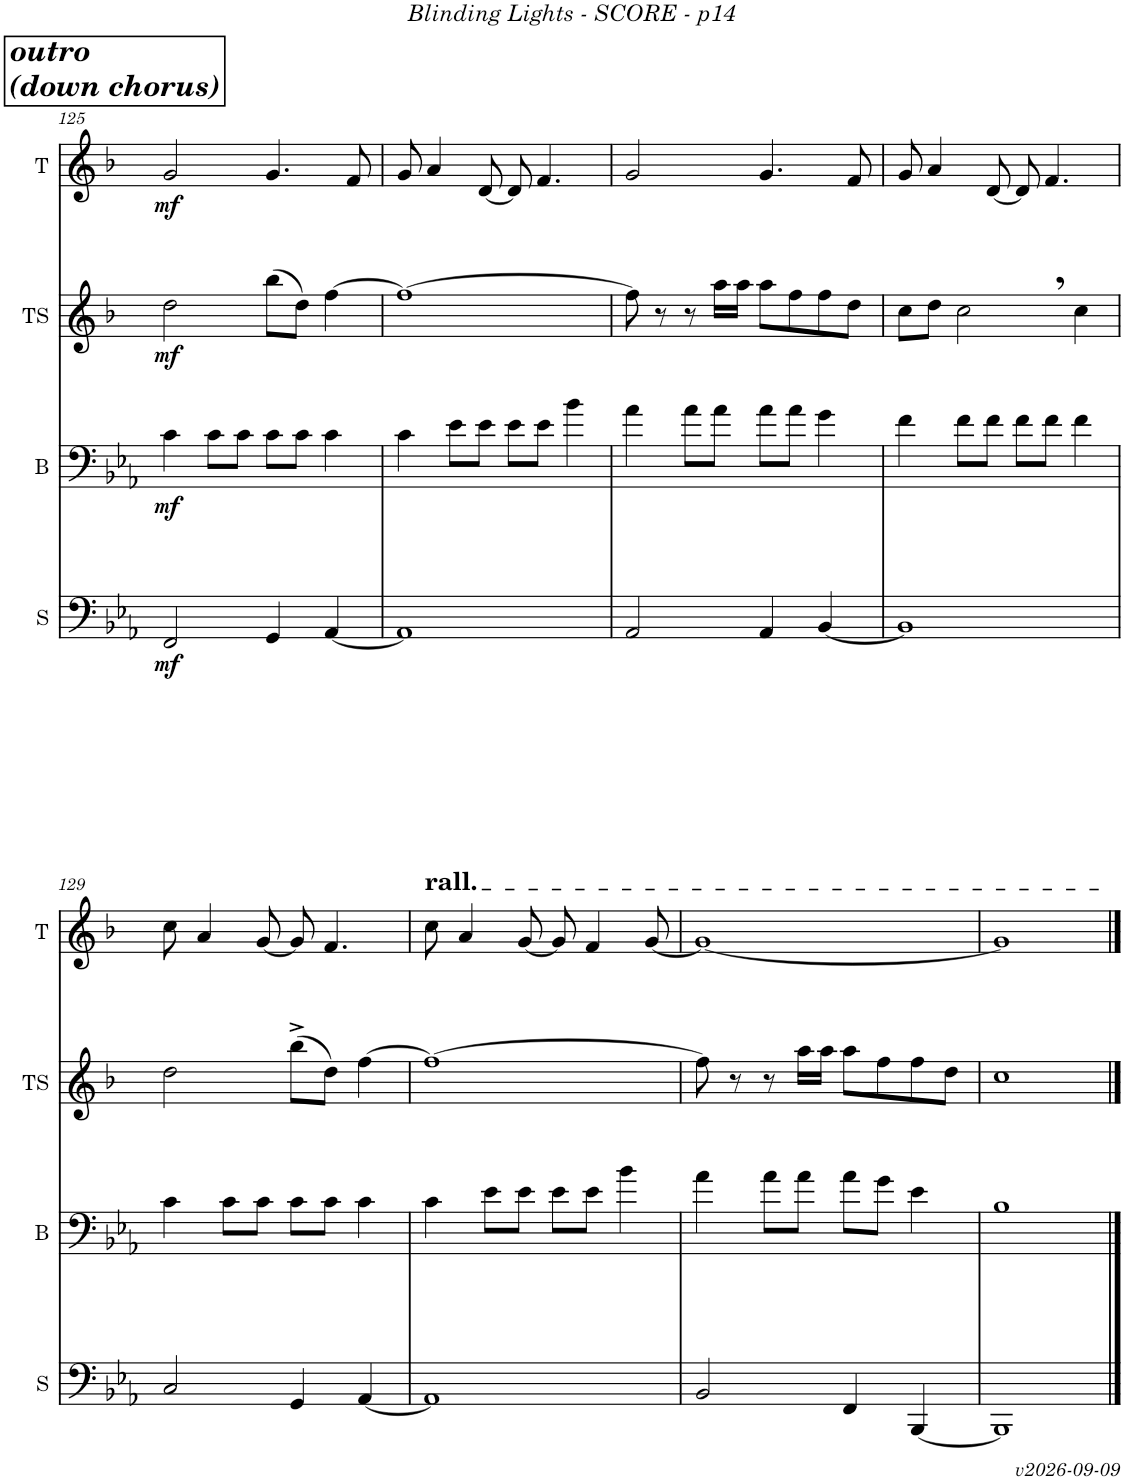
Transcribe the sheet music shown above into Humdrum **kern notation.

**kern	**dynam	**kern	**dynam	**kern	**dynam	**kern	**dynam
*part4	*part4	*part3	*part3	*part2	*part2	*part1	*part1
*staff4	*staff4	*staff3	*staff3	*staff2	*staff2	*staff1	*staff1
*I"Sousa	*	*I"Trombone	*	*I"Tenor Sax	*	*I"Trumpet	*
*I'S	*	*	*	*I'TS	*	*I'T	*
!!LO:PB:g=z
*clefF4	*	*clefF4	*	*clefG2	*	*clefG2	*
*	*	*	*	*Trd8c14	*	*Trd1c2	*
*k[b-e-a-]	*	*k[b-e-a-]	*	*k[b-]	*	*k[b-]	*
*M4/4	*	*M4/4	*	*M4/4	*	*M4/4	*
!!LO:REH:place=s1:a:t=(down chorus)
!!LO:REH:place=s1:a:Bi:fs=14:t=outro
=125	=125	=125	=125	=125	=125	=125	=125
!	!LO:DY:b	!	!LO:DY:b	!	!LO:DY:b	!	!LO:DY:b
2FF/	mf	4c\	mf	2dd\	mf	2g/	mf
.	.	8c\L	.	.	.	.	.
.	.	8c\J	.	.	.	.	.
4GG/	.	8c\L	.	(8bb-\L	.	4.g/	.
.	.	8c\J	.	8dd\J)	.	.	.
[4AA-/	.	4c\	.	[4ff\	.	.	.
.	.	.	.	.	.	8f/	.
=126	=126	=126	=126	=126	=126	=126	=126
1AA-]	.	4c\	.	1ff_	.	8g/	.
.	.	.	.	.	.	4a/	.
.	.	8e-\L	.	.	.	.	.
.	.	8e-\J	.	.	.	[8d/	.
.	.	8e-\L	.	.	.	8d/]	.
.	.	8e-\J	.	.	.	4.f/	.
.	.	4b-\	.	.	.	.	.
=127	=127	=127	=127	=127	=127	=127	=127
2AA-/	.	4a-\	.	8ff\]	.	2g/	.
.	.	.	.	8r	.	.	.
.	.	8a-\L	.	8r	.	.	.
.	.	8a-\J	.	16aa\LL	.	.	.
.	.	.	.	16aa\JJ	.	.	.
4AA-/	.	8a-\L	.	8aa\L	.	4.g/	.
.	.	8a-\J	.	8ff\	.	.	.
[4BB-/	.	4g\	.	8ff\	.	.	.
.	.	.	.	8dd\J	.	8f/	.
=128	=128	=128	=128	=128	=128	=128	=128
1BB-]	.	4f\	.	8cc\L	.	8g/	.
.	.	.	.	8dd\J	.	4a/	.
.	.	8f\L	.	2cc,\	.	.	.
.	.	8f\J	.	.	.	[8d/	.
.	.	8f\L	.	.	.	8d/]	.
.	.	8f\J	.	.	.	4.f/	.
.	.	4f\	.	4cc\	.	.	.
!!LO:LB:g=z
=129	=129	=129	=129	=129	=129	=129	=129
2C/	.	4c\	.	2dd\	.	8cc\	.
.	.	.	.	.	.	4a/	.
.	.	8c\L	.	.	.	.	.
.	.	8c\J	.	.	.	[8g/	.
4GG/	.	8c\L	.	(8bb-^\L	.	8g/]	.
.	.	8c\J	.	8dd\J)	.	4.f/	.
[4AA-/	.	4c\	.	[4ff\	.	.	.
=130	=130	=130	=130	=130	=130	=130	=130
!	!	!	!	!	!	!LO:TX:a:t=rall.	!
1AA-]	.	4c\	.	1ff_	.	8cc\	.
.	.	.	.	.	.	4a/	.
.	.	8e-\L	.	.	.	.	.
.	.	8e-\J	.	.	.	[8g/	.
.	.	8e-\L	.	.	.	8g/]	.
.	.	8e-\J	.	.	.	4f/	.
.	.	4b-\	.	.	.	.	.
.	.	.	.	.	.	[8g/	.
=131	=131	=131	=131	=131	=131	=131	=131
2BB-/	.	4a-\	.	8ff\]	.	1g_	.
.	.	.	.	8r	.	.	.
.	.	8a-\L	.	8r	.	.	.
.	.	8a-\J	.	16aa\LL	.	.	.
.	.	.	.	16aa\JJ	.	.	.
4FF/	.	8a-\L	.	8aa\L	.	.	.
.	.	8g\J	.	8ff\	.	.	.
[4BBB-/	.	4e-\	.	8ff\	.	.	.
.	.	.	.	8dd\J	.	.	.
=132	=132	=132	=132	=132	=132	=132	=132
1BBB-]	.	1B-	.	1cc	.	1g]	.
==	==	==	==	==	==	==	==
*-	*-	*-	*-	*-	*-	*-	*-
